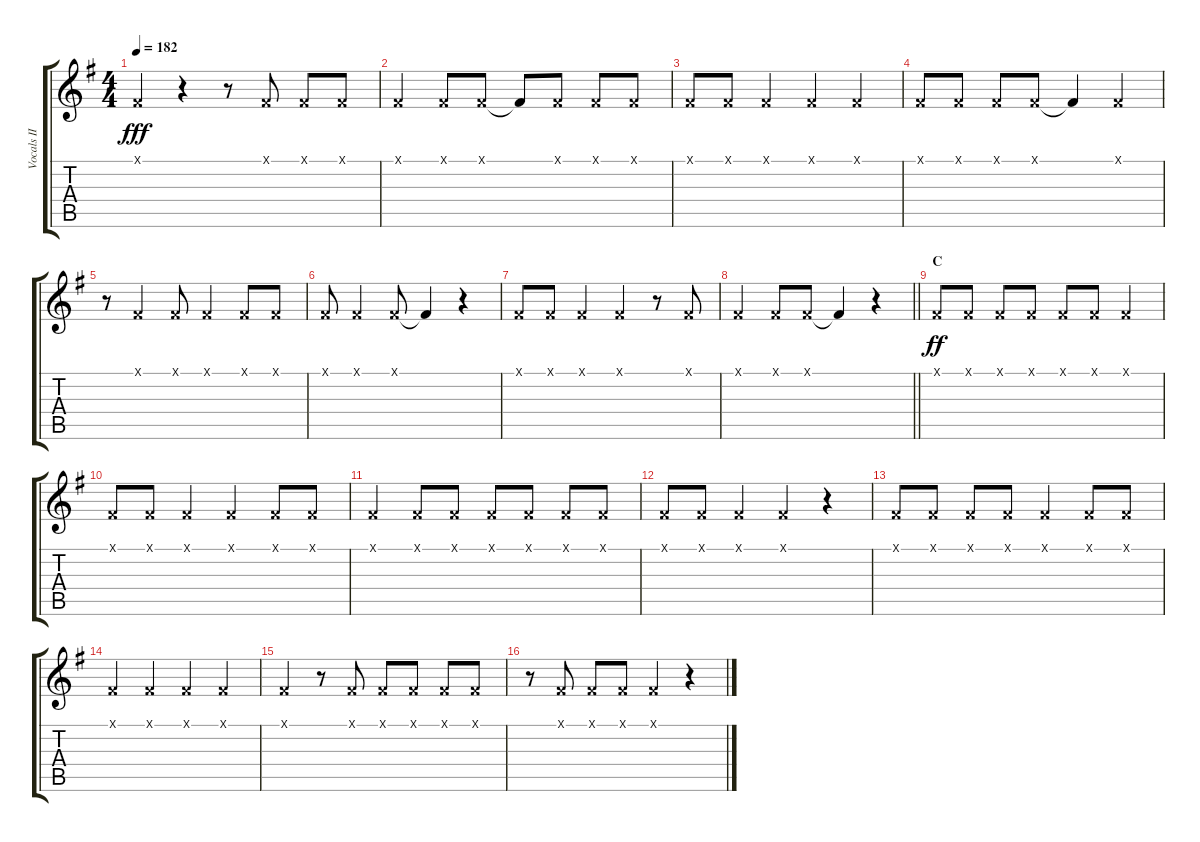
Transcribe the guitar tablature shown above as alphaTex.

\track ("Vocals II" "Vocals II") {instrument voiceoohs}
\staff {score tabs}
\tuning (E4 B3 G3 D3 A2 E2) {hide}
\ts (4 4)
\tempo 182
\clef g2
\ks g
2.1{x}.4{dy fff} r.4 r.8 2.1{x}.8 2.1{x}.8 2.1{x}.8 |
2.1{x}.4 2.1{x}.8 2.1{x}.8 2.1{t}.8 2.1{x}.8 2.1{x}.8 2.1{x}.8 |
2.1{x}.8 2.1{x}.8 2.1{x}.4 2.1{x}.4 2.1{x}.4 |
2.1{x}.8 2.1{x}.8 2.1{x}.8 2.1{x}.8 2.1{t}.4 2.1{x}.4 |
r.8 2.1{x}.4 2.1{x}.8 2.1{x}.4 2.1{x}.8 2.1{x}.8 |
2.1{x}.8 2.1{x}.4 2.1{x}.8 2.1{t}.4 r.4 |
2.1{x}.8 2.1{x}.8 2.1{x}.4 2.1{x}.4 r.8 2.1{x}.8 |
\barLineRight lightlight
2.1{x}.4 2.1{x}.8 2.1{x}.8 2.1{t}.4 r.4 |
\section ("" "C")
2.1{x}.8{dy ff} 2.1{x}.8 2.1{x}.8 2.1{x}.8 2.1{x}.8 2.1{x}.8 2.1{x}.4 |
2.1{x}.8 2.1{x}.8 2.1{x}.4 2.1{x}.4 2.1{x}.8 2.1{x}.8 |
2.1{x}.4 2.1{x}.8 2.1{x}.8 2.1{x}.8 2.1{x}.8 2.1{x}.8 2.1{x}.8 |
2.1{x}.8 2.1{x}.8 2.1{x}.4 2.1{x}.4 r.4 |
2.1{x}.8 2.1{x}.8 2.1{x}.8 2.1{x}.8 2.1{x}.4 2.1{x}.8 2.1{x}.8 |
2.1{x}.4 2.1{x}.4 2.1{x}.4 2.1{x}.4 |
2.1{x}.4 r.8 2.1{x}.8 2.1{x}.8 2.1{x}.8 2.1{x}.8 2.1{x}.8 |
r.8 2.1{x}.8 2.1{x}.8 2.1{x}.8 2.1{x}.4 r.4
